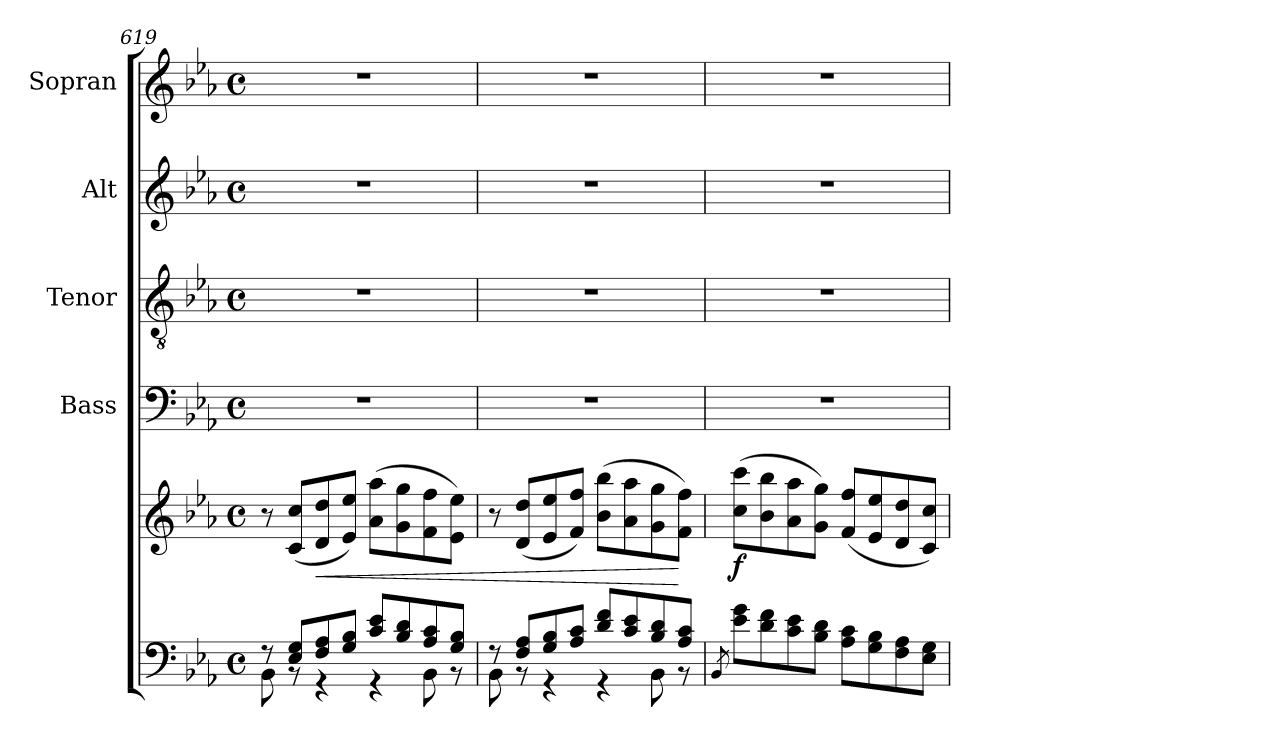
**kern	**kern	**dynam	**kern	**kern	**kern	**kern
*part5	*part5	*part5	*part4	*part3	*part2	*part1
*staff6	*staff5	*staff5/6	*staff4	*staff3	*staff2	*staff1
*	*	*	*I"Bass	*I"Tenor	*I"Alt	*I"Sopran
*	*	*	*I'B.	*I'T.	*I'A.	*I'S.
*clefF4	*clefG2	*	*clefF4	*clefGv2	*clefG2	*clefG2
*k[b-e-a-]	*k[b-e-a-]	*	*k[b-e-a-]	*k[b-e-a-]	*k[b-e-a-]	*k[b-e-a-]
*E-:	*E-:	*	*E-:	*E-:	*E-:	*E-:
*M4/4	*M4/4	*	*M4/4	*M4/4	*M4/4	*M4/4
*met(c)	*met(c)	*	*met(c)	*met(c)	*met(c)	*met(c)
=619	=619	=619	=619	=619	=619	=619
*^	*	*	*	*	*	*
8rF	8BB-\	8r	.	1r	1r	1r	1r
8E-/ 8G/L	8rAA	(<8c/ 8cc/L	.	.	.	.	.
!	!	!	!LO:HP:b	!	!	!	!
8F/ 8A-/	4rGG	8d/ 8dd/	<	.	.	.	.
8G/ 8B-/J	.	8e-/ 8ee-/J)	.	.	.	.	.
8c/ 8e-/L	4rGG	(>8a-\ 8aa-\L	.	.	.	.	.
8B-/ 8d/	.	8g\ 8gg\	.	.	.	.	.
8A-/ 8c/	8BB-\	8f\ 8ff\	.	.	.	.	.
8G/ 8B-/J	8rAA	8e-\ 8ee-\J)	.	.	.	.	.
=620	=620	=620	=620	=620	=620	=620	=620
8rF	8BB-\	8r	.	1r	1r	1r	1r
8F/ 8A-/L	8rAA	(<8d/ 8dd/L	.	.	.	.	.
8G/ 8B-/	4rGG	8e-/ 8ee-/	.	.	.	.	.
8A-/ 8c/J	.	8f/ 8ff/J)	.	.	.	.	.
8d/ 8f/L	4rGG	(>8b-\ 8bb-\L	.	.	.	.	.
8c/ 8e-/	.	8a-\ 8aa-\	.	.	.	.	.
8B-/ 8d/	8BB-\	8g\ 8gg\	.	.	.	.	.
8A-/ 8c/J	8rAA	8f\ 8ff\J)	[	.	.	.	.
*v	*v	*	*	*	*	*	*
=621	=621	=621	=621	=621	=621	=621
8qBB-/	.	.	.	.	.	.
!	!	!LO:DY:b	!	!	!	!
8e-\ 8g\L	(>8cc\ 8ccc\L	f	1r	1r	1r	1r
8d\ 8f\	8b-\ 8bb-\	.	.	.	.	.
8c\ 8e-\	8a-\ 8aa-\	.	.	.	.	.
8B-\ 8d\J	8g\ 8gg\J)	.	.	.	.	.
8A-\ 8c\L	(<8f/ 8ff/L	.	.	.	.	.
8G\ 8B-\	8e-/ 8ee-/	.	.	.	.	.
8F\ 8A-\	8d/ 8dd/	.	.	.	.	.
8E-\ 8G\J	8c/ 8cc/J)	.	.	.	.	.
=	=	=	=	=	=	=
*-	*-	*-	*-	*-	*-	*-
